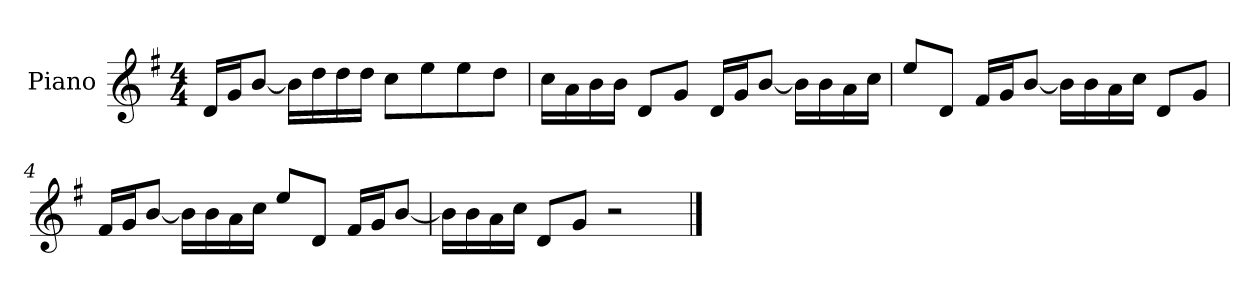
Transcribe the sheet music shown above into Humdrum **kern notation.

**kern
*part1
*staff1
*I"Piano
*I'P-no
*clefG2
*k[f#]
*M4/4
*MM90
=1
16d/LL
16g/J
[8b/J
16b\LL]
16dd\
16dd\
16dd\JJ
8cc\L
8ee\
8ee\
8dd\J
=2
16cc\LL
16a\
16b\
16b\JJ
8d/L
8g/J
16d/LL
16g/J
[8b/J
16b\LL]
16b\
16a\
16cc\JJ
=3
8ee/L
8d/J
16f#/LL
16g/J
[8b/J
16b\LL]
16b\
16a\
16cc\JJ
8d/L
8g/J
!!LO:LB:g=z
=4
16f#/LL
16g/J
[8b/J
16b\LL]
16b\
16a\
16cc\JJ
8ee/L
8d/J
16f#/LL
16g/J
[8b/J
=5
16b\LL]
16b\
16a\
16cc\JJ
8d/L
8g/J
2r
==
*-
